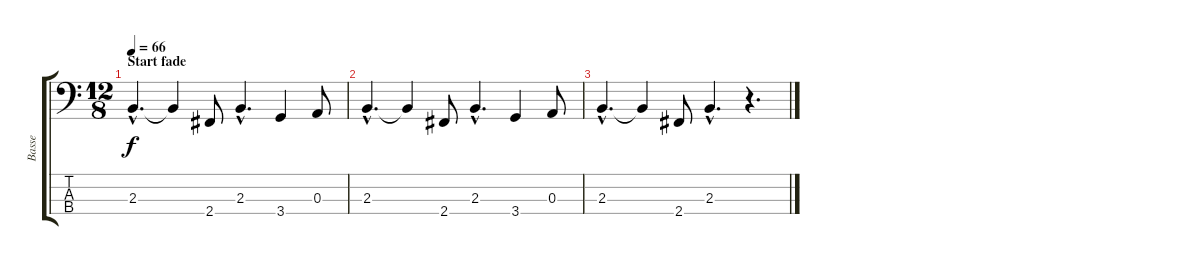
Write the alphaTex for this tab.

\track ("Basse" "Basse") {instrument electricbassfinger}
\staff {score tabs}
\tuning (G2 D2 A1 E1) {hide}
\ts (12 8)
\section ("" "Start fade")
\tempo 66
\clef f4
\ks c
2.3{hac}.4{d dy f volume 5} 2.3{t}.4 2.4.8 2.3{hac}.4{d} 3.4.4 0.3.8 |
2.3{hac}.4{d} 2.3{t}.4 2.4.8 2.3{hac}.4{d} 3.4.4 0.3.8 |
2.3{hac}.4{d} 2.3{t}.4 2.4.8 2.3{hac}.4{d} r.4{d}
